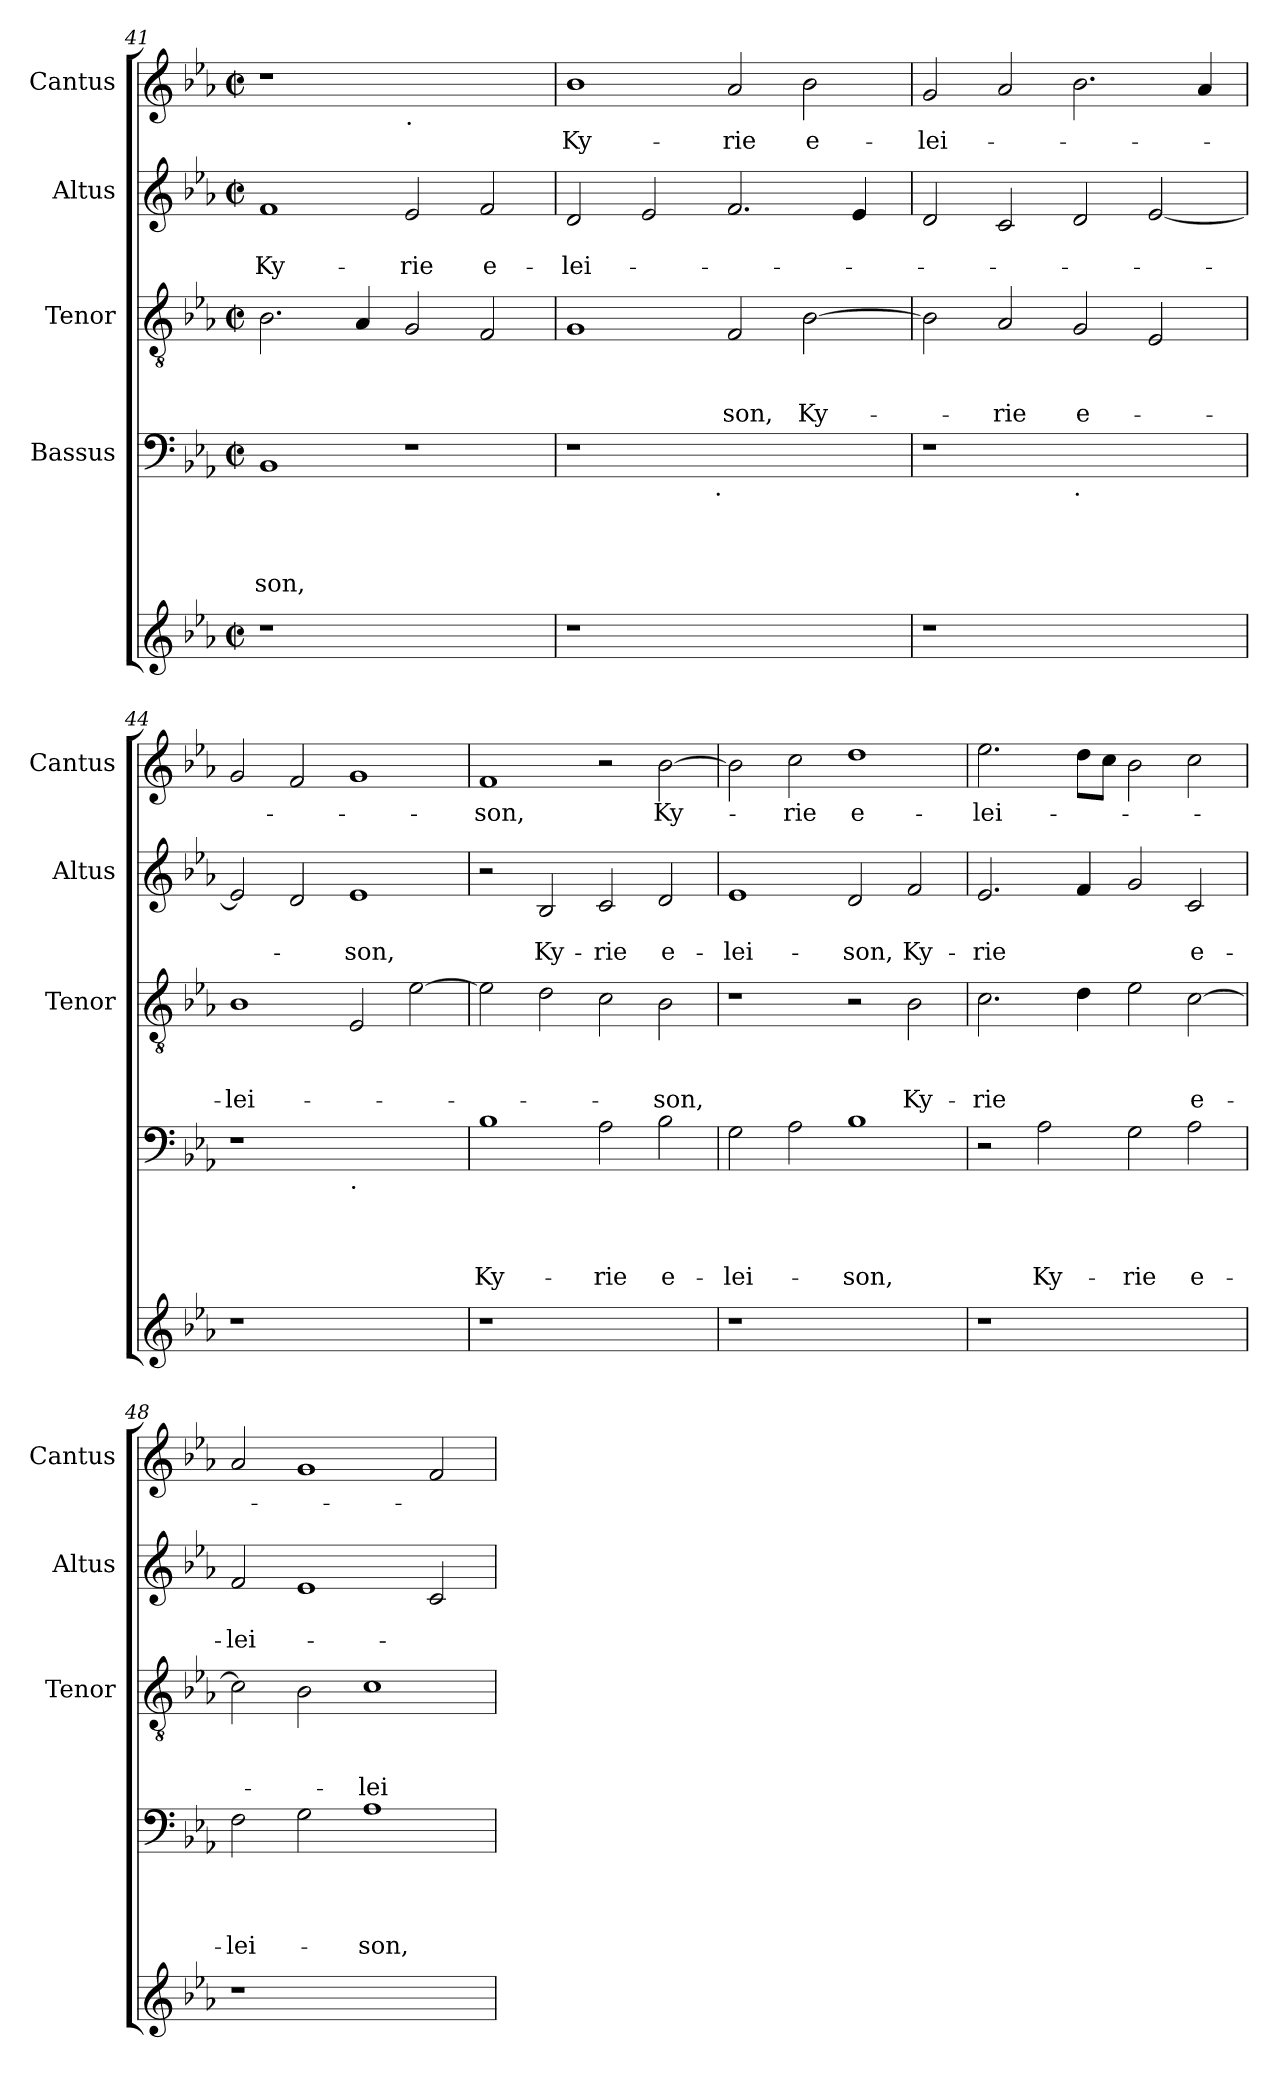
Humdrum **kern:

**kern	**kern	**text	**text	**text	**text	**kern	**text	**text	**text	**kern	**text	**text	**kern	**text
*part5	*part4	*part4	*part4	*part4	*part4	*part3	*part3	*part3	*part3	*part2	*part2	*part2	*part1	*part1
*staff5	*staff4	*staff4	*staff4	*staff4	*staff4	*staff3	*staff3	*staff3	*staff3	*staff2	*staff2	*staff2	*staff1	*staff1
*	*I"Bassus	*	*	*	*	*I"Tenor	*	*	*	*I"Altus	*	*	*I"Cantus	*
*	*	*	*	*	*	*I'Tenor	*	*	*	*I'Altus	*	*	*I'Cantus	*
*clefG2	*clefF4	*	*	*	*	*clefGv2	*	*	*	*clefG2	*	*	*clefG2	*
*k[b-e-a-]	*k[b-e-a-]	*	*	*	*	*k[b-e-a-]	*	*	*	*k[b-e-a-]	*	*	*k[b-e-a-]	*
*E-:	*E-:	*	*	*	*	*E-:	*	*	*	*E-:	*	*	*E-:	*
*M2/2	*M2/2	*	*	*	*	*M2/2	*	*	*	*M2/2	*	*	*M2/2	*
*met(c|)	*met(c|)	*	*	*	*	*met(c|)	*	*	*	*met(c|)	*	*	*met(c|)	*
=41	=41	=41	=41	=41	=41	=41	=41	=41	=41	=41	=41	=41	=41	=41
!	!	!	!	!	!LO:LY:b	!	!	!	!	!	!	!LO:LY:b	!	!
1r	1BB-	.	.	.	-son,	2.B-\	.	.	.	1f	.	Ky-	1r	.
.	.	.	.	.	.	4A-/	.	.	.	.	.	.	.	.
!	!	!	!	!	!	!	!	!	!	!	!	!	!LO:TX:b:t=.	!
!	!	!	!	!	!	!	!	!	!	!	!	!LO:LY:b	!	!
1ryy	1r	.	.	.	.	2G/	.	.	.	2e-/	.	-rie	1ryy	.
!	!	!	!	!	!	!	!	!	!	!	!	!LO:LY:b	!	!
.	.	.	.	.	.	2F/	.	.	.	2f/	.	e-	.	.
=42	=42	=42	=42	=42	=42	=42	=42	=42	=42	=42	=42	=42	=42	=42
!	!	!	!	!	!	!	!	!	!	!	!	!LO:LY:b	!	!LO:LY:b
*	*^	*	*	*	*	*	*	*	*	*	*	*	*	*
1r	1r	2ryy	.	.	.	.	1G	.	.	.	2d/	.	-lei-	1b-	Ky-
.	.	4...ryy	.	.	.	.	.	.	.	.	2e-/	.	.	.	.
!	!	!LO:TX:b:t=.	!	!	!	!	!	!	!	!	!	!	!	!	!
.	.	1ryy	.	.	.	.	.	.	.	.	.	.	.	.	.
!	!	!	!	!	!	!	!	!	!	!LO:LY:b	!	!	!	!	!LO:LY:b
1ryy	1ryy	.	.	.	.	.	2F/	.	.	-son,	2.f/	.	.	2a-/	-rie
!	!	!	!	!	!	!	!	!	!	!LO:LY:b	!	!	!	!	!LO:LY:b
.	.	.	.	.	.	.	[<2B-\	.	.	Ky-	.	.	.	2b-\	e-
.	.	.	.	.	.	.	.	.	.	.	4e-/	.	.	.	.
.	.	32ryy	.	.	.	.	.	.	.	.	.	.	.	.	.
!!LO:LB:g=z
=43	=43	=43	=43	=43	=43	=43	=43	=43	=43	=43	=43	=43	=43	=43	=43
!	!	!	!	!	!	!	!	!	!	!	!	!	!	!	!LO:LY:b
*	*v	*v	*	*	*	*	*	*	*	*	*	*	*	*	*
1r	1r	.	.	.	.	2B-\]	.	.	.	2d/	.	.	2g/	-lei-
!	!	!	!	!	!	!	!	!	!LO:LY:b	!	!	!	!	!
.	.	.	.	.	.	2A-/	.	.	-rie	2c/	.	.	2a-/	.
!	!LO:TX:b:t=.	!	!	!	!	!	!	!	!	!	!	!	!	!
!	!	!	!	!	!	!	!	!	!LO:LY:b	!	!	!	!	!
1ryy	1ryy	.	.	.	.	2G/	.	.	e-	2d/	.	.	2.b-\	.
.	.	.	.	.	.	2E-/	.	.	.	[<2e-/	.	.	.	.
.	.	.	.	.	.	.	.	.	.	.	.	.	4a-/	.
=44	=44	=44	=44	=44	=44	=44	=44	=44	=44	=44	=44	=44	=44	=44
!	!	!	!	!	!	!	!	!	!LO:LY:b	!	!	!	!	!
1r	1r	.	.	.	.	1B-	.	.	-lei-	2e-/]	.	.	2g/	.
.	.	.	.	.	.	.	.	.	.	2d/	.	.	2f/	.
!	!LO:TX:b:t=.	!	!	!	!	!	!	!	!	!	!	!	!	!
!	!	!	!	!	!	!	!	!	!	!	!	!LO:LY:b	!	!
1ryy	1ryy	.	.	.	.	2E-/	.	.	.	1e-	.	-son,	1g	.
.	.	.	.	.	.	[>2e-\	.	.	.	.	.	.	.	.
=45	=45	=45	=45	=45	=45	=45	=45	=45	=45	=45	=45	=45	=45	=45
!	!	!	!	!	!LO:LY:b	!	!	!	!	!	!	!	!	!LO:LY:b
1r	1B-	.	.	.	Ky-	2e-\]	.	.	.	2r	.	.	1f	-son,
!	!	!	!	!	!	!	!	!	!	!	!	!LO:LY:b	!	!
.	.	.	.	.	.	2d\	.	.	.	2B-/	.	Ky-	.	.
!	!	!	!	!	!LO:LY:b	!	!	!	!	!	!	!LO:LY:b	!	!
1ryy	2A-\	.	.	.	-rie	2c\	.	.	.	2c/	.	-rie	2r	.
!	!	!	!	!	!LO:LY:b	!	!	!	!LO:LY:b	!	!	!LO:LY:b	!	!LO:LY:b
.	2B-\	.	.	.	e-	2B-\	.	.	-son,	2d/	.	e-	[>2b-\	Ky-
=46	=46	=46	=46	=46	=46	=46	=46	=46	=46	=46	=46	=46	=46	=46
!	!	!	!	!	!LO:LY:b	!	!	!	!	!	!	!LO:LY:b	!	!
1r	2G\	.	.	.	-lei-	1r	.	.	.	1e-	.	-lei-	2b-\]	.
!	!	!	!	!	!	!	!	!	!	!	!	!	!	!LO:LY:b
.	2A-\	.	.	.	.	.	.	.	.	.	.	.	2cc\	-rie
!	!	!	!	!	!LO:LY:b	!	!	!	!	!	!	!LO:LY:b	!	!LO:LY:b
1ryy	1B-	.	.	.	-son,	2r	.	.	.	2d/	.	-son,	1dd	e-
!	!	!	!	!	!	!	!	!	!LO:LY:b	!	!	!LO:LY:b	!	!
.	.	.	.	.	.	2B-\	.	.	Ky-	2f/	.	Ky-	.	.
=47	=47	=47	=47	=47	=47	=47	=47	=47	=47	=47	=47	=47	=47	=47
!	!	!	!	!	!	!	!	!	!LO:LY:b	!	!	!LO:LY:b	!	!LO:LY:b
1r	2r	.	.	.	.	2.c\	.	.	-rie	2.e-/	.	-rie	2.ee-\	-lei-
!	!	!	!	!	!LO:LY:b	!	!	!	!	!	!	!	!	!
.	2A-\	.	.	.	Ky-	.	.	.	.	.	.	.	.	.
.	.	.	.	.	.	4d\	.	.	.	4f/	.	.	8dd\L	.
.	.	.	.	.	.	.	.	.	.	.	.	.	8cc\J	.
!	!	!	!	!	!LO:LY:b	!	!	!	!	!	!	!	!	!
1ryy	2G\	.	.	.	-rie	2e-\	.	.	.	2g/	.	.	2b-\	.
!	!	!	!	!	!LO:LY:b	!	!	!	!LO:LY:b	!	!	!LO:LY:b	!	!
.	2A-\	.	.	.	e-	[<2c\	.	.	e-	2c/	.	e-	2cc\	.
!!LO:PB:g=z
=48	=48	=48	=48	=48	=48	=48	=48	=48	=48	=48	=48	=48	=48	=48
!	!	!	!	!	!LO:LY:b	!	!	!	!	!	!	!LO:LY:b	!	!
1r	2F\	.	.	.	-lei-	2c\]	.	.	.	2f/	.	-lei-	2a-/	.
.	2G\	.	.	.	.	2B-\	.	.	.	1e-	.	.	1g	.
!	!	!	!	!	!LO:LY:b	!	!	!	!LO:LY:b	!	!	!	!	!
1ryy	1A-	.	.	.	-son,	1c	.	.	-lei-	.	.	.	.	.
.	.	.	.	.	.	.	.	.	.	2c/	.	.	2f/	.
=	=	=	=	=	=	=	=	=	=	=	=	=	=	=
*-	*-	*-	*-	*-	*-	*-	*-	*-	*-	*-	*-	*-	*-	*-
